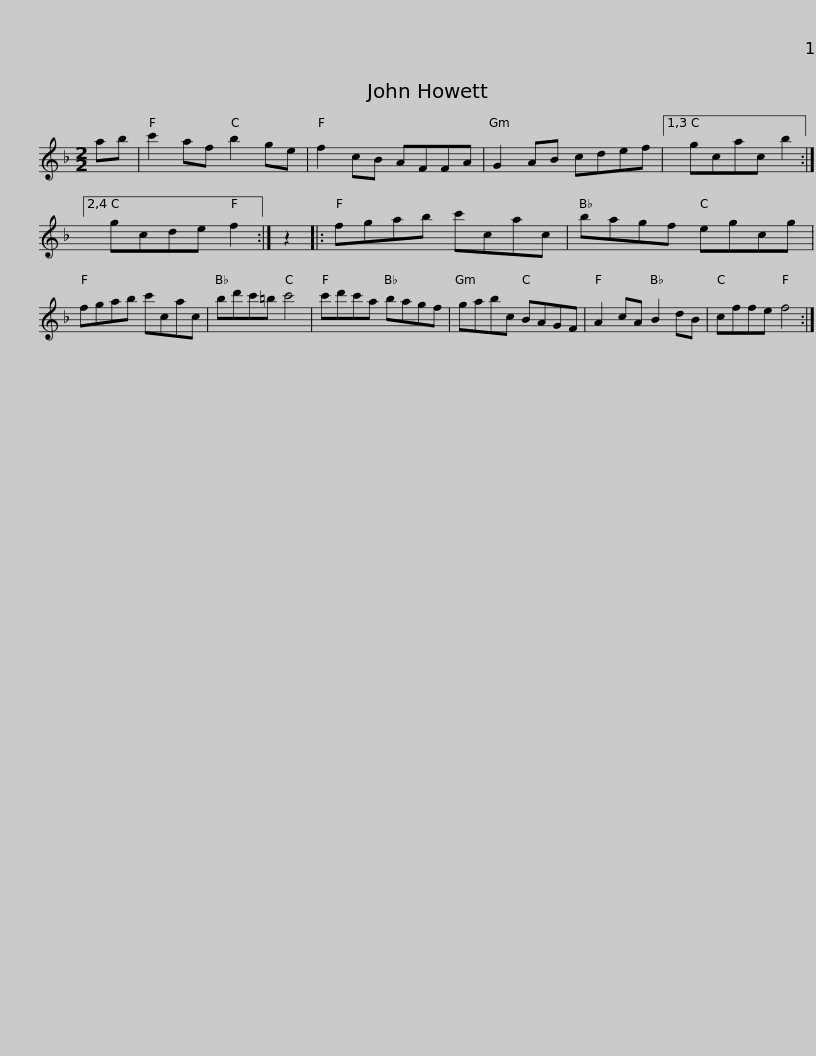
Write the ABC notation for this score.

X:1
L:1/8
M:2/2
I:linebreak $
K:F
V:1 treble
V:1
 ab | c'2 af b2 ge | f2 cB AFFA | G2 AB cdef |1,3 gcac b2 :|2,4 %5
 gcde f2 :| z2 |:$ fgab c'cac | bagf egcg | fgab c'cac | %10
 bd'c'=b c'4 | c'd'c'a bagf |$ gabc BAGF | A2 cA B2 dB | cffe f4 :| %15
